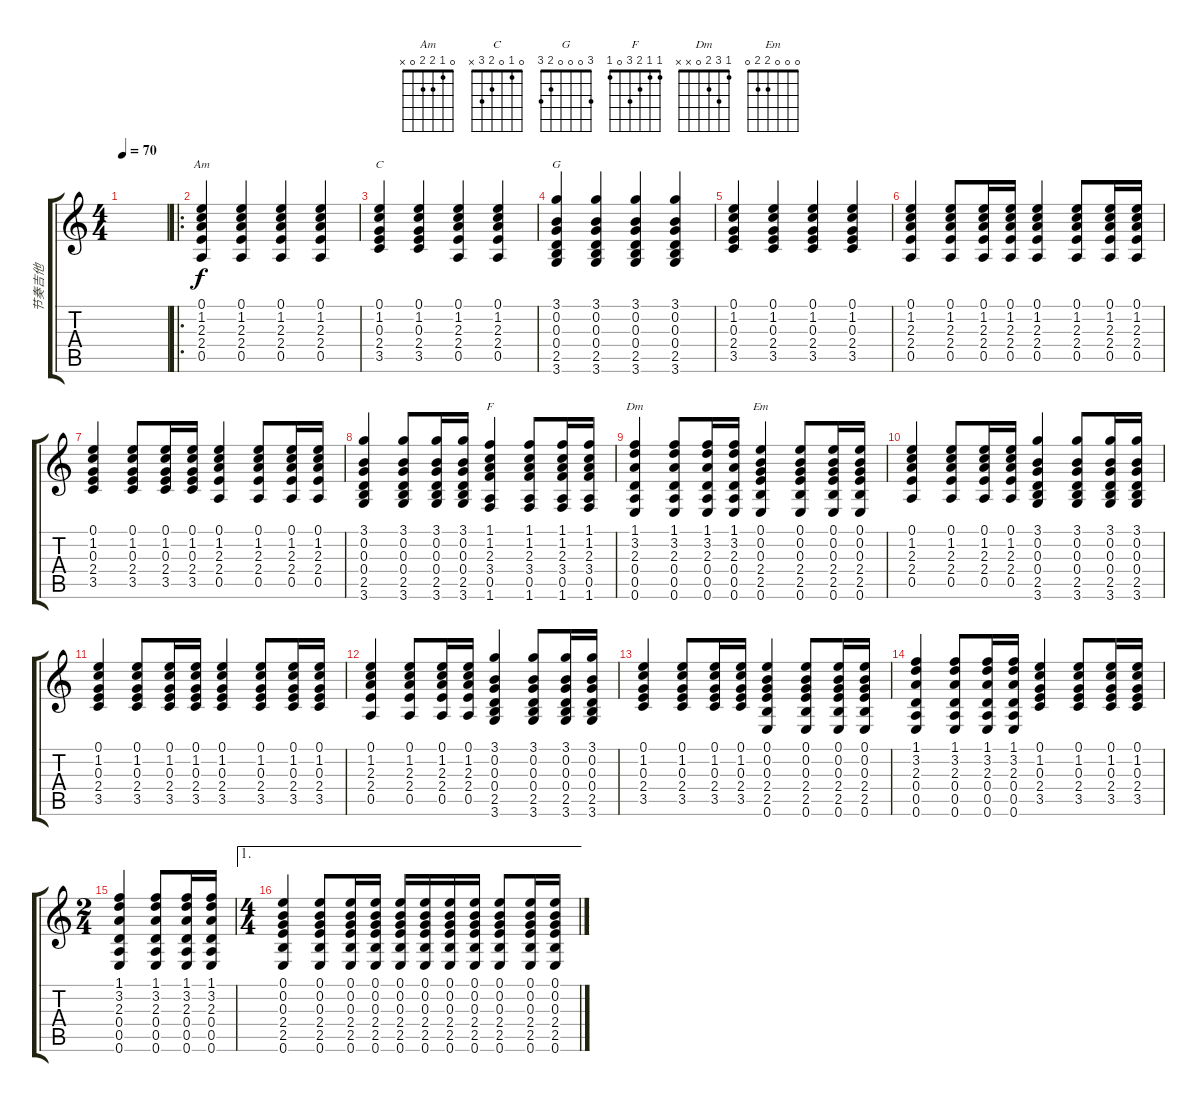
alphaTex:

\track ("节奏吉他" "节奏吉他") {instrument acousticguitarnylon}
\staff {score tabs}
\tuning (E4 B3 G3 D3 A2 E2) {hide}
\chord ("Am" 0 1 2 2 0 x)
\chord ("C" 0 1 0 2 3 x)
\chord ("G" 3 0 0 0 2 3)
\chord ("F" 1 1 2 3 0 1)
\chord ("Dm" 1 3 2 0 x x)
\chord ("Em" 0 0 0 2 2 0)
\ts (4 4)
\tempo 70
\clef g2
\ks c
|
\ro
(0.1 1.2 2.3 2.4 0.5).4{ch "Am"} (0.1 1.2 2.3 2.4 0.5).4 (0.1 1.2 2.3 2.4 0.5).4 (0.1 1.2 2.3 2.4 0.5).4 |
(0.1 1.2 0.3 2.4 3.5).4{ch "C"} (0.1 1.2 0.3 2.4 3.5).4 (0.1 1.2 2.3 2.4 0.5).4 (0.1 1.2 2.3 2.4 0.5).4 |
(3.1 0.2 0.3 0.4 2.5 3.6).4{ch "G"} (3.1 0.2 0.3 0.4 2.5 3.6).4 (3.1 0.2 0.3 0.4 2.5 3.6).4 (3.1 0.2 0.3 0.4 2.5 3.6).4 |
(0.1 1.2 0.3 2.4 3.5).4 (0.1 1.2 0.3 2.4 3.5).4 (0.1 1.2 0.3 2.4 3.5).4 (0.1 1.2 0.3 2.4 3.5).4 |
(0.1 1.2 2.3 2.4 0.5).4 (0.1 1.2 2.3 2.4 0.5).8 (0.1 1.2 2.3 2.4 0.5).16 (0.1 1.2 2.3 2.4 0.5).16 (0.1 1.2 2.3 2.4 0.5).4 (0.1 1.2 2.3 2.4 0.5).8 (0.1 1.2 2.3 2.4 0.5).16 (0.1 1.2 2.3 2.4 0.5).16 |
(0.1 1.2 0.3 2.4 3.5).4 (0.1 1.2 0.3 2.4 3.5).8 (0.1 1.2 0.3 2.4 3.5).16 (0.1 1.2 0.3 2.4 3.5).16 (0.1 1.2 2.3 2.4 0.5).4 (0.1 1.2 2.3 2.4 0.5).8 (0.1 1.2 2.3 2.4 0.5).16 (0.1 1.2 2.3 2.4 0.5).16 |
(3.1 0.2 0.3 0.4 2.5 3.6).4 (3.1 0.2 0.3 0.4 2.5 3.6).8 (3.1 0.2 0.3 0.4 2.5 3.6).16 (3.1 0.2 0.3 0.4 2.5 3.6).16 (1.1 1.2 2.3 3.4 0.5 1.6).4{ch "F"} (1.1 1.2 2.3 3.4 0.5 1.6).8 (1.1 1.2 2.3 3.4 0.5 1.6).16 (1.1 1.2 2.3 3.4 0.5 1.6).16 |
(1.1 3.2 2.3 0.4 0.5 0.6).4{ch "Dm"} (1.1 3.2 2.3 0.4 0.5 0.6).8 (1.1 3.2 2.3 0.4 0.5 0.6).16 (1.1 3.2 2.3 0.4 0.5 0.6).16 (0.1 0.2 0.3 2.4 2.5 0.6).4{ch "Em"} (0.1 0.2 0.3 2.4 2.5 0.6).8 (0.1 0.2 0.3 2.4 2.5 0.6).16 (0.1 0.2 0.3 2.4 2.5 0.6).16 |
(0.1 1.2 2.3 2.4 0.5).4 (0.1 1.2 2.3 2.4 0.5).8 (0.1 1.2 2.3 2.4 0.5).16 (0.1 1.2 2.3 2.4 0.5).16 (3.1 0.2 0.3 0.4 2.5 3.6).4 (3.1 0.2 0.3 0.4 2.5 3.6).8 (3.1 0.2 0.3 0.4 2.5 3.6).16 (3.1 0.2 0.3 0.4 2.5 3.6).16 |
(0.1 1.2 0.3 2.4 3.5).4 (0.1 1.2 0.3 2.4 3.5).8 (0.1 1.2 0.3 2.4 3.5).16 (0.1 1.2 0.3 2.4 3.5).16 (0.1 1.2 0.3 2.4 3.5).4 (0.1 1.2 0.3 2.4 3.5).8 (0.1 1.2 0.3 2.4 3.5).16 (0.1 1.2 0.3 2.4 3.5).16 |
(0.1 1.2 2.3 2.4 0.5).4 (0.1 1.2 2.3 2.4 0.5).8 (0.1 1.2 2.3 2.4 0.5).16 (0.1 1.2 2.3 2.4 0.5).16 (3.1 0.2 0.3 0.4 2.5 3.6).4 (3.1 0.2 0.3 0.4 2.5 3.6).8 (3.1 0.2 0.3 0.4 2.5 3.6).16 (3.1 0.2 0.3 0.4 2.5 3.6).16 |
(0.1 1.2 0.3 2.4 3.5).4 (0.1 1.2 0.3 2.4 3.5).8 (0.1 1.2 0.3 2.4 3.5).16 (0.1 1.2 0.3 2.4 3.5).16 (0.1 0.2 0.3 2.4 2.5 0.6).4 (0.1 0.2 0.3 2.4 2.5 0.6).8 (0.1 0.2 0.3 2.4 2.5 0.6).16 (0.1 0.2 0.3 2.4 2.5 0.6).16 |
(1.1 3.2 2.3 0.4 0.5 0.6).4 (1.1 3.2 2.3 0.4 0.5 0.6).8 (1.1 3.2 2.3 0.4 0.5 0.6).16 (1.1 3.2 2.3 0.4 0.5 0.6).16 (0.1 1.2 0.3 2.4 3.5).4 (0.1 1.2 0.3 2.4 3.5).8 (0.1 1.2 0.3 2.4 3.5).16 (0.1 1.2 0.3 2.4 3.5).16 |
\ts (2 4)
(1.1 3.2 2.3 0.4 0.5 0.6).4 (1.1 3.2 2.3 0.4 0.5 0.6).8 (1.1 3.2 2.3 0.4 0.5 0.6).16 (1.1 3.2 2.3 0.4 0.5 0.6).16 |
\ae 1
\ts (4 4)
(0.1 0.2 0.3 2.4 2.5 0.6).4 (0.1 0.2 0.3 2.4 2.5 0.6).8 (0.1 0.2 0.3 2.4 2.5 0.6).16 (0.1 0.2 0.3 2.4 2.5 0.6).16 (0.1 0.2 0.3 2.4 2.5 0.6).16 (0.1 0.2 0.3 2.4 2.5 0.6).16 (0.1 0.2 0.3 2.4 2.5 0.6).16 (0.1 0.2 0.3 2.4 2.5 0.6).16 (0.1 0.2 0.3 2.4 2.5 0.6).8 (0.1 0.2 0.3 2.4 2.5 0.6).16 (0.1 0.2 0.3 2.4 2.5 0.6).16
